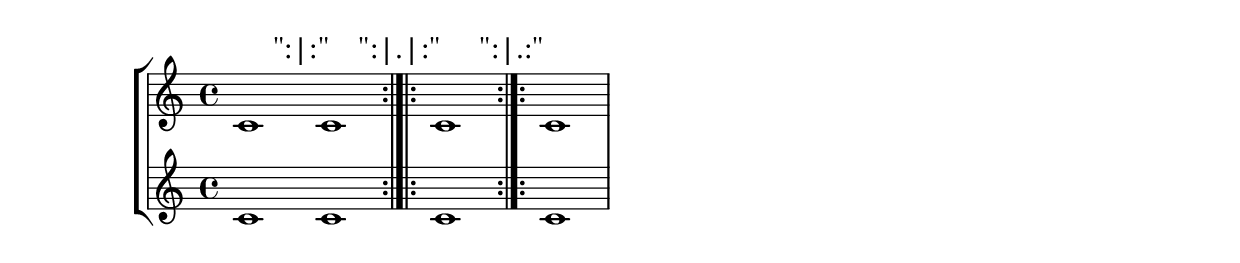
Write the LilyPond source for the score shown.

\version "2.16.0"

\header {
  texidoc = "Three types of double repeat bar line are supported."
}
\new StaffGroup <<
  \new Staff \relative c' {
    c1
    \mark "\":|:\""
    \bar ":|:"
    c1
    \mark "\":|.|:\""
    \bar ":|.|:"
    c1
    \mark "\":|.:\""
    \bar ":|.:"
    c1
  }
  \new Staff \relative c' {
    \repeat unfold 4 { c1 }
  }
>>
